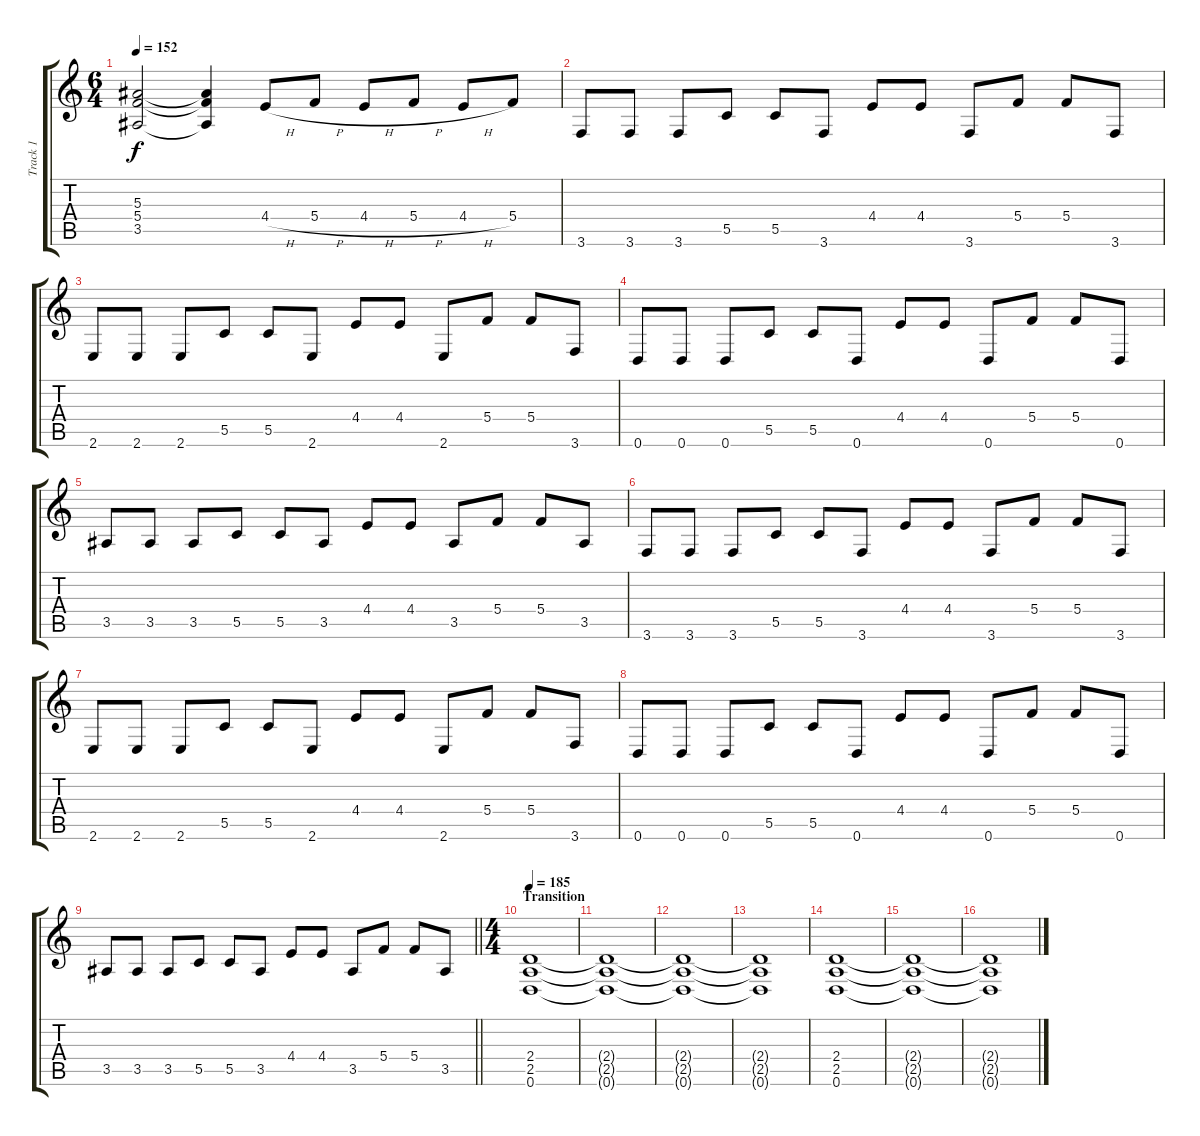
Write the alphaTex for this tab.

\track ("Track 1" "Track 1") {instrument distortionguitar}
\staff {score tabs}
\tuning (D4 A3 F3 C3 G2 D2) {hide}
\ts (6 4)
\tempo 152
\clef g2
\ks c
(5.3 5.4 3.5).2{dy f} (5.3{t} 5.4{t} 3.5{t}).4 4.4{h}.8 5.4{h}.8 4.4{h}.8 5.4{h}.8 4.4{h}.8 5.4.8 |
3.6.8 3.6.8 3.6.8 5.5.8 5.5.8 3.6.8 4.4.8 4.4.8 3.6.8 5.4.8 5.4.8 3.6.8 |
2.6.8 2.6.8 2.6.8 5.5.8 5.5.8 2.6.8 4.4.8 4.4.8 2.6.8 5.4.8 5.4.8 3.6.8 |
0.6.8 0.6.8 0.6.8 5.5.8 5.5.8 0.6.8 4.4.8 4.4.8 0.6.8 5.4.8 5.4.8 0.6.8 |
3.5.8 3.5.8 3.5.8 5.5.8 5.5.8 3.5.8 4.4.8 4.4.8 3.5.8 5.4.8 5.4.8 3.5.8 |
3.6.8 3.6.8 3.6.8 5.5.8 5.5.8 3.6.8 4.4.8 4.4.8 3.6.8 5.4.8 5.4.8 3.6.8 |
2.6.8 2.6.8 2.6.8 5.5.8 5.5.8 2.6.8 4.4.8 4.4.8 2.6.8 5.4.8 5.4.8 3.6.8 |
0.6.8 0.6.8 0.6.8 5.5.8 5.5.8 0.6.8 4.4.8 4.4.8 0.6.8 5.4.8 5.4.8 0.6.8 |
\barLineRight lightlight
3.5.8 3.5.8 3.5.8 5.5.8 5.5.8 3.5.8 4.4.8 4.4.8 3.5.8 5.4.8 5.4.8 3.5.8 |
\ts (4 4)
\section ("" "Transition")
\tempo 185
(2.4 2.5 0.6).1 |
(2.4{t} 2.5{t} 0.6{t}).1 |
(2.4{t} 2.5{t} 0.6{t}).1 |
(2.4{t} 2.5{t} 0.6{t}).1 |
(2.4 2.5 0.6).1 |
(2.4{t} 2.5{t} 0.6{t}).1 |
(2.4{t} 2.5{t} 0.6{t}).1
